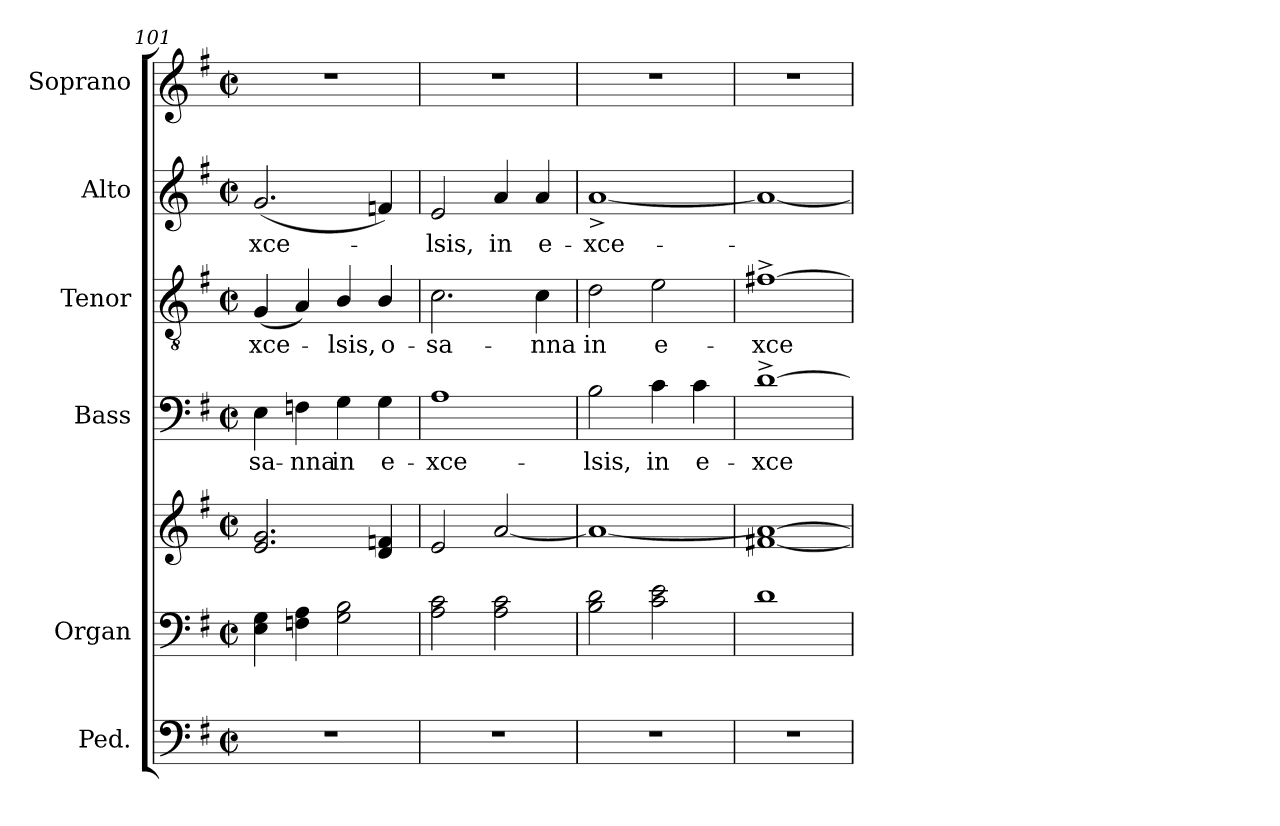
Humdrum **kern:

**kern	**kern	**kern	**kern	**text	**kern	**text	**kern	**text	**kern
*part6	*part5	*part5	*part4	*part4	*part3	*part3	*part2	*part2	*part1
*staff7	*staff6	*staff5	*staff4	*staff4	*staff3	*staff3	*staff2	*staff2	*staff1
*I"Ped.	*I"Organ	*	*I"Bass	*	*I"Tenor	*	*I"Alto	*	*I"Soprano
*	*I'Org.	*	*I'B.	*	*I'T.	*	*I'A.	*	*I'S.
*clefF4	*clefF4	*clefG2	*clefF4	*	*clefGv2	*	*clefG2	*	*clefG2
*	*	*	*	*	*ITrd7c12	*	*	*	*
*k[f#]	*k[f#]	*k[f#]	*k[f#]	*	*k[f#]	*	*k[f#]	*	*k[f#]
*G:	*G:	*G:	*G:	*	*G:	*	*G:	*	*G:
*M2/2	*M2/2	*M2/2	*M2/2	*	*M2/2	*	*M2/2	*	*M2/2
*met(c|)	*met(c|)	*met(c|)	*met(c|)	*	*met(c|)	*	*met(c|)	*	*met(c|)
=101	=101	=101	=101	=101	=101	=101	=101	=101	=101
!	!	!	!	!LO:LY:b:color=#000000	!	!	!	!	!
!	!	!	!	!	!	!LO:LY:b:color=#000000	!	!	!
!	!	!	!	!	!	!	!	!LO:LY:b:color=#000000	!
1r	4Ei\ 4Gi	2.ei/ 2.gi	4Ei\	-sa-	(4GGi/	-xce-	(2.gi/	-xce-	1r
!	!	!	!	!LO:LY:b:color=#000000	!	!	!	!	!
.	4Fni\ 4Ai	.	4Fni\	-nna	4AAi/)	.	.	.	.
!	!	!	!	!LO:LY:b:color=#000000	!	!	!	!	!
!	!	!	!	!	!	!LO:LY:b:color=#000000	!	!	!
.	2Gi\ 2Bi	.	4Gi\	in	4BBi/	-lsis,	.	.	.
!	!	!	!	!LO:LY:b:color=#000000	!	!	!	!	!
!	!	!	!	!	!	!LO:LY:b:color=#000000	!	!	!
.	.	4di/ 4fni	4Gi\	e-	4BBi/	o-	4fni/)	.	.
=102	=102	=102	=102	=102	=102	=102	=102	=102	=102
!	!	!	!	!LO:LY:b:color=#000000	!	!	!	!	!
!	!	!	!	!	!	!LO:LY:b:color=#000000	!	!	!
!	!	!	!	!	!	!	!	!LO:LY:b:color=#000000	!
1r	2Ai\ 2ci	2ei/	1Ai	-xce-	2.Ci\	-sa-	2ei/	-lsis,	1r
!	!	!	!	!	!	!	!	!LO:LY:b:color=#000000	!
.	2Ai\ 2ci	[2ai/	.	.	.	.	4ai/	in	.
!	!	!	!	!	!	!LO:LY:b:color=#000000	!	!	!
!	!	!	!	!	!	!	!	!LO:LY:b:color=#000000	!
.	.	.	.	.	4Ci\	-nna	4ai/	e-	.
=103	=103	=103	=103	=103	=103	=103	=103	=103	=103
!	!	!	!	!LO:LY:b:color=#000000	!	!	!	!	!
!	!	!	!	!	!	!LO:LY:b:color=#000000	!	!	!
!	!	!	!	!	!	!	!	!LO:LY:b:color=#000000	!
1r	2Bi\ 2di	1ai_	2Bi\	-lsis,	2Di\	in	[1a^i	-xce-	1r
!	!	!	!	!LO:LY:b:color=#000000	!	!	!	!	!
!	!	!	!	!	!	!LO:LY:b:color=#000000	!	!	!
.	2ci\ 2ei	.	4ci\	in	2Ei\	e-	.	.	.
!	!	!	!	!LO:LY:b:color=#000000	!	!	!	!	!
.	.	.	4ci\	e-	.	.	.	.	.
=104	=104	=104	=104	=104	=104	=104	=104	=104	=104
*	*	*^	*	*	*	*	*	*	*
!	!	!	!	!	!LO:LY:b:color=#000000	!	!	!	!	!
!	!	!	!	!	!	!	!LO:LY:b:color=#000000	!	!	!
1r	1di	1ai_	[1f#Xi	[1d^i	-xce-	[1F#X^i	-xce-	1ai_	.	1r
*	*	*v	*v	*	*	*	*	*	*	*
=	=	=	=	=	=	=	=	=	=
*-	*-	*-	*-	*-	*-	*-	*-	*-	*-
